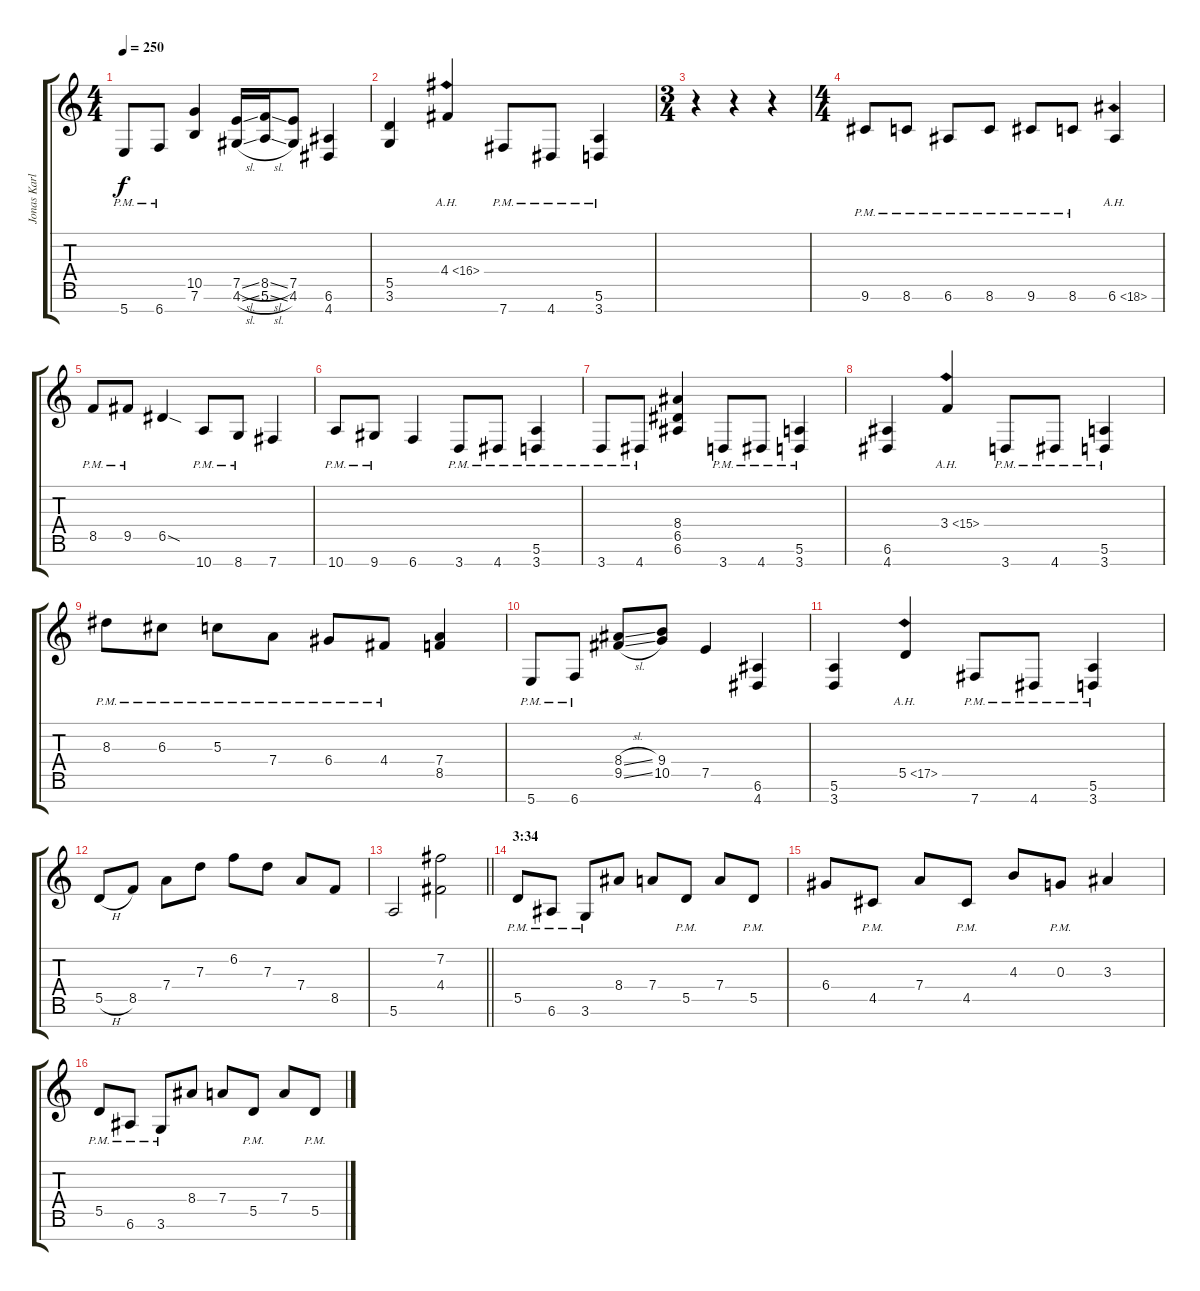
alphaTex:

\track ("Jonas Karlsson" "Jonas Karl") {instrument distortionguitar}
\staff {score tabs}
\tuning (E4 B3 G3 D3 A2 E2 B1) {hide}
\ts (4 4)
\tempo 250
\clef g2
\ks c
5.7{pm}.8{dy f} 6.7{pm}.8 (10.5 7.6).4 (7.5{sl} 4.6{sl}).16 (8.5{sl} 5.6{sl}).16 (7.5 4.6).8 (6.6 4.7).4 |
(5.5 3.6).4 4.4{ah 12}.4 7.7{pm}.8 4.7{pm}.8 (5.6{pm} 3.7{pm}).4 |
\ts (3 4)
r.4 r.4 r.4 |
\ts (4 4)
9.6{pm}.8 8.6{pm}.8 6.6{pm}.8 8.6{pm}.8 9.6{pm}.8 8.6{pm}.8 6.6{ah 12}.4 |
8.5{pm}.8 9.5{pm}.8 6.5{sod}.4 10.7{pm}.8 8.7{pm}.8 7.7.4 |
10.7{pm}.8 9.7{pm}.8 6.7.4 3.7{pm}.8 4.7{pm}.8 (5.6 3.7{pm}).4 |
3.7{pm}.8 4.7{pm}.8 (8.4 6.5 6.6).4 3.7{pm}.8 4.7{pm}.8 (5.6{pm} 3.7{pm}).4 |
(6.6 4.7).4 3.4{ah 12}.4 3.7{pm}.8 4.7{pm}.8 (5.6{pm} 3.7{pm}).4 |
8.3{pm}.8 6.3{pm}.8 5.3{pm}.8 7.4{pm}.8 6.4{pm}.8 4.4{pm}.8 (7.4 8.5).4 |
5.7{pm}.8 6.7{pm}.8 (8.4{sl} 9.5{sl}).8 (9.4 10.5).8 7.5.4 (6.6 4.7).4 |
(5.6 3.7).4 5.5{ah 12}.4 7.7{pm}.8 4.7{pm}.8 (5.6{pm} 3.7{pm}).4 |
5.5{h}.8 8.5.8 7.4.8 7.3.8 6.2.8 7.3.8 7.4.8 8.5.8 |
\barLineRight lightlight
5.6.2 (7.2 4.4).2 |
\section ("" "3:34")
5.5{pm}.8 6.6{pm}.8 3.6{pm}.8 8.4.8 7.4.8 5.5{pm}.8 7.4.8 5.5{pm}.8 |
6.4.8 4.5{pm}.8 7.4.8 4.5{pm}.8 4.3.8 0.3{pm}.8 3.3.4 |
5.5{pm}.8 6.6{pm}.8 3.6{pm}.8 8.4.8 7.4.8 5.5{pm}.8 7.4.8 5.5{pm}.8
